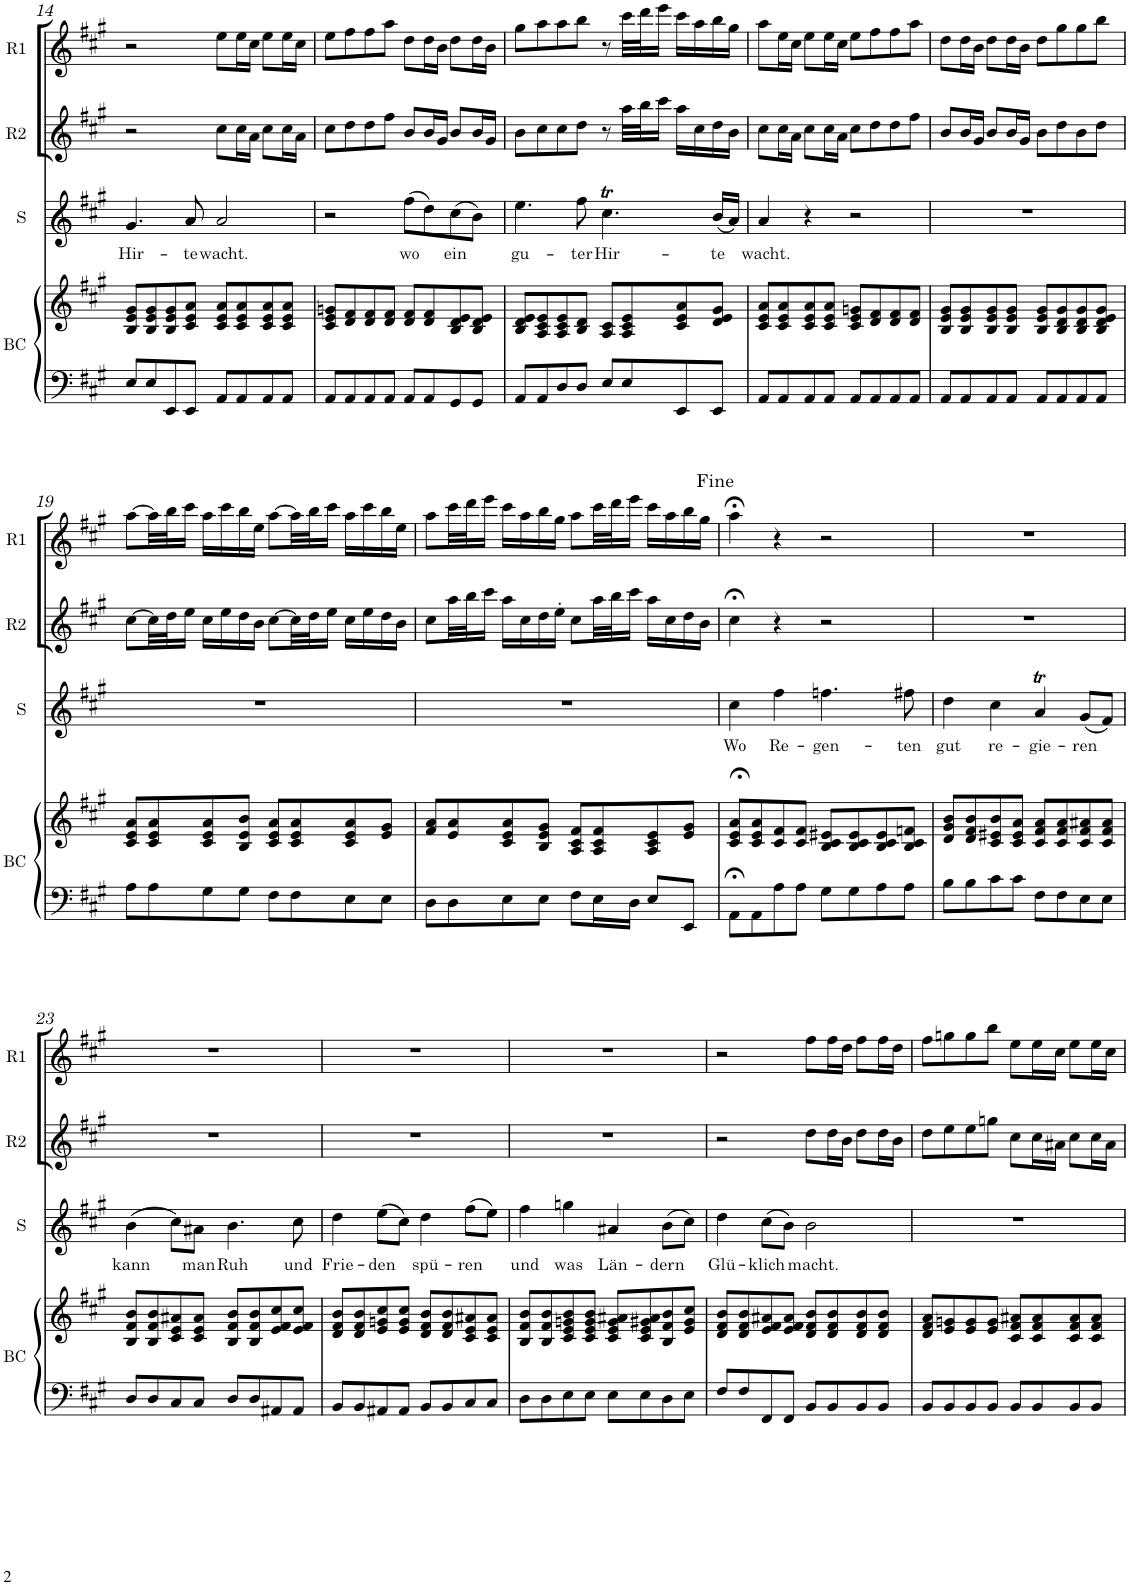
**kern	**kern	**kern	**text	**kern	**kern
*part4	*part4	*part3	*part3	*part2	*part1
*staff5	*staff4	*staff3	*staff3	*staff2	*staff1
*I"BC	*	*I"S	*	*I"R2	*I"R1
*I'BC	*	*I'S	*	*I'R2	*I'R1
!!LO:PB:g=z
*clefF4	*clefG2	*clefG2	*	*clefG2	*clefG2
*k[f#c#g#]	*k[f#c#g#]	*k[f#c#g#]	*	*k[f#c#g#]	*k[f#c#g#]
*M4/4	*M4/4	*M4/4	*	*M4/4	*M4/4
=14	=14	=14	=14	=14	=14
!	!	!	!LO:LY:b	!	!
8E/L	8B/ 8e/ 8g#/L	4.g#/	Hir-	2r	2r
8E/	8B/ 8e/ 8g#/	.	.	.	.
8EE/	8B/ 8e/ 8g#/	.	.	.	.
!	!	!	!LO:LY:b	!	!
8EE/J	8c#/ 8e/ 8a/J	8a/	-te	.	.
!	!	!	!LO:LY:b	!	!
8AA/L	8c#/ 8e/ 8a/L	2a/	wacht.	8cc#\L	8ee\L
8AA/	8c#/ 8e/ 8a/	.	.	16cc#\L	16ee\L
.	.	.	.	16a\JJ	16cc#\JJ
8AA/	8c#/ 8e/ 8a/	.	.	8cc#\L	8ee\L
8AA/J	8c#/ 8e/ 8a/J	.	.	16cc#\L	16ee\L
.	.	.	.	16a\JJ	16cc#\JJ
=15	=15	=15	=15	=15	=15
8AA/L	8c#/ 8e/ 8gn/L	2r	.	8cc#\L	8ee\L
8AA/	8d/ 8f#/	.	.	8dd\	8ff#\
8AA/	8d/ 8f#/	.	.	8dd\	8ff#\
8AA/J	8d/ 8f#/J	.	.	8ff#\J	8aa\J
!	!	!	!LO:LY:b	!	!
8AA/L	8d/ 8f#/L	(8ff#\L	wo	8b/L	8dd\L
8AA/	8d/ 8f#/	8dd\)	.	16b/L	16dd\L
.	.	.	.	16g#/JJ	16b\JJ
!	!	!	!LO:LY:b	!	!
8GG#/	8B/ 8d/ 8e/	(8cc#\	ein	8b/L	8dd\L
8GG#/J	8B/ 8d/ 8e/J	8b\J)	.	16b/L	16dd\L
.	.	.	.	16g#/JJ	16b\JJ
=16	=16	=16	=16	=16	=16
!	!	!	!LO:LY:b	!	!
8AA/L	8B/ 8d/ 8e/L	4.ee\	gu-	8b\L	8gg#\L
8AA/	8A/ 8c#/ 8e/	.	.	8cc#\	8aa\
8D/	8A/ 8c#/ 8e/	.	.	8cc#\	8aa\
!	!	!	!LO:LY:b	!	!
8D/J	8B/ 8d/J	8ff#\	-ter	8dd\J	8bb\J
!	!	!	!LO:LY:b	!	!
8E/L	8A/ 8c#/L	4.cc#t\	Hir-	8r	8r
8E/	8A/ 8c#/ 8e/	.	.	32aa\LLL	32ccc#\LLL
.	.	.	.	32bb\J	32ddd\J
.	.	.	.	16ccc#\JJ	16eee\JJ
8EE/	8c#/ 8e/ 8a/	.	.	16aa\LL	16ccc#\LL
.	.	.	.	16cc#\	16aa\
!	!	!	!LO:LY:b	!	!
8EE/J	8d/ 8e/ 8g#/J	(16b/LL	-te	16dd\	16bb\
.	.	16a/JJ)	.	16b\JJ	16gg#\JJ
=17	=17	=17	=17	=17	=17
!	!	!	!LO:LY:b	!	!
8AA/L	8c#/ 8e/ 8a/L	4a/	-wacht.	8cc#\L	8aa\L
8AA/	8c#/ 8e/ 8a/	.	.	16cc#\L	16ee\L
.	.	.	.	16a\JJ	16cc#\JJ
8AA/	8c#/ 8e/ 8a/	4r	.	8cc#\L	8ee\L
8AA/J	8c#/ 8e/ 8a/J	.	.	16cc#\L	16ee\L
.	.	.	.	16a\JJ	16cc#\JJ
8AA/L	8c#/ 8e/ 8gn/L	2r	.	8cc#\L	8ee\L
8AA/	8d/ 8f#/	.	.	8dd\	8ff#\
8AA/	8d/ 8f#/	.	.	8dd\	8ff#\
8AA/J	8d/ 8f#/J	.	.	8ff#\J	8aa\J
=18	=18	=18	=18	=18	=18
8AA/L	8B/ 8e/ 8g#/L	1r	.	8b/L	8dd\L
8AA/	8B/ 8e/ 8g#/	.	.	16b/L	16dd\L
.	.	.	.	16g#/JJ	16b\JJ
8AA/	8B/ 8e/ 8g#/	.	.	8b/L	8dd\L
8AA/J	8B/ 8e/ 8g#/J	.	.	16b/L	16dd\L
.	.	.	.	16g#/JJ	16b\JJ
8AA/L	8B/ 8e/ 8g#/L	.	.	8b\L	8dd\L
8AA/	8B/ 8d/ 8g#/	.	.	8dd\	8gg#\
8AA/	8B/ 8d/ 8g#/	.	.	8b\	8gg#\
8AA/J	8B/ 8d/ 8e/ 8g#/J	.	.	8dd\J	8bb\J
!!LO:LB:g=z
=19	=19	=19	=19	=19	=19
8A\L	8c#/ 8e/ 8a/L	1r	.	[8cc#\L	[8aa\L
8A\	8c#/ 8e/ 8a/	.	.	32cc#\LL]	32aa\LL]
.	.	.	.	32dd\J	32bb\J
.	.	.	.	16ee\JJ	16ccc#\JJ
8G#\	8c#/ 8e/ 8a/	.	.	16cc#\LL	16aa\LL
.	.	.	.	16ee\	16ccc#\
8G#\J	8B/ 8e/ 8b/J	.	.	16dd\	16bb\
.	.	.	.	16b\JJ	16ee\JJ
8F#\L	8c#/ 8e/ 8a/L	.	.	[8cc#\L	[8aa\L
8F#\	8c#/ 8e/ 8a/	.	.	32cc#\LL]	32aa\LL]
.	.	.	.	32dd\J	32bb\J
.	.	.	.	16ee\JJ	16ccc#\JJ
8E\	8c#/ 8e/ 8a/	.	.	16cc#\LL	16aa\LL
.	.	.	.	16ee\	16ccc#\
8E\J	8e/ 8g#/J	.	.	16dd\	16bb\
.	.	.	.	16b\JJ	16ee\JJ
=20	=20	=20	=20	=20	=20
8D\L	8f#/ 8a/L	1r	.	8cc#\L	8aa\L
8D\	8e/ 8a/	.	.	32aa\LL	32ccc#\LL
.	.	.	.	32bb\J	32ddd\J
.	.	.	.	16ccc#\JJ	16eee\JJ
8E\	8c#/ 8e/ 8a/	.	.	16aa\LL	16ccc#\LL
.	.	.	.	16cc#\	16aa\
8E\J	8B/ 8e/ 8g#/J	.	.	16dd\	16bb\
.	.	.	.	16ee'\JJ	16gg#\JJ
8F#\L	8A/ 8c#/ 8f#/L	.	.	8cc#\L	8aa\L
16E\L	8A/ 8c#/ 8f#/	.	.	32aa\LL	32ccc#\LL
.	.	.	.	32bb\J	32ddd\J
16D\JJ	.	.	.	16ccc#\JJ	16eee\JJ
8E/L	8A/ 8c#/ 8e/	.	.	16aa\LL	16ccc#\LL
.	.	.	.	16cc#\	16aa\
8EE/J	8e/ 8g#/J	.	.	16dd\	16bb\
.	.	.	.	16b\JJ	16gg#\JJ
=21	=21	=21	=21	=21	=21
!	!	!	!LO:LY:b	!	!
8AA;<\L	8c#/;< 8e/;< 8a/;<L	4cc#\	Wo	4cc#;<\	4aa;<\
8AA\	8c#/ 8e/ 8a/	.	.	.	.
!	!	!	!LO:LY:b	!	!
8A\	8c#/ 8f#/	4ff#\	Re-	4r	4r
8A\J	8c#/ 8f#/J	.	.	.	.
!	!	!	!LO:LY:b	!	!
8G#\L	8B/ 8c#/ 8e#X/L	4.ffn\	-gen-	2r	2r
8G#\	8B/ 8c#/ 8e#/	.	.	.	.
8A\	8B/ 8c#/ 8e#/	.	.	.	.
!	!	!	!LO:LY:b	!	!
8A\J	8B/ 8c#/ 8fn/J	8ff#X\	-ten	.	.
=22	=22	=22	=22	=22	=22
!	!	!	!LO:LY:b	!	!
8B\L	8d/ 8g#/ 8b/L	4dd\	gut	1r	1r
8B\	8d/ 8f#/ 8b/	.	.	.	.
!	!	!	!LO:LY:b	!	!
8c#\	8c#/ 8e#X/ 8b/	4cc#\	re-	.	.
8c#\J	8c#/ 8e#/ 8a/J	.	.	.	.
!	!	!	!LO:LY:b	!	!
8F#\L	8c#/ 8f#/ 8a/L	4aT/	-gie-	.	.
8F#\	8c#/ 8f#/ 8a/	.	.	.	.
!	!	!	!LO:LY:b	!	!
8E\	8c#/ 8f#/ 8a#X/	(8g#/L	-ren	.	.
8E\J	8c#/ 8f#/ 8a#/J	8f#/J)	.	.	.
!!LO:LB:g=z
=23	=23	=23	=23	=23	=23
!	!	!	!LO:LY:b	!	!
8D/L	8B/ 8f#/ 8b/L	(4b\	kann	1r	1r
8D/	8B/ 8f#/ 8b/	.	.	.	.
8C#/	8c#/ 8e/ 8a#X/	8cc#\L)	.	.	.
!	!	!	!LO:LY:b	!	!
8C#/J	8c#/ 8e/ 8a#/J	8a#X\J	man	.	.
!	!	!	!LO:LY:b	!	!
8D/L	8B/ 8f#/ 8b/L	4.b\	Ruh	.	.
8D/	8B/ 8f#/ 8b/	.	.	.	.
8AA#X/	8e/ 8f#/ 8cc#/	.	.	.	.
!	!	!	!LO:LY:b	!	!
8AA#/J	8e/ 8f#/ 8cc#/J	8cc#\	und	.	.
=24	=24	=24	=24	=24	=24
!	!	!	!LO:LY:b	!	!
8BB/L	8d/ 8f#/ 8b/L	4dd\	Frie-	1r	1r
8BB/	8d/ 8f#/ 8b/	.	.	.	.
!	!	!	!LO:LY:b	!	!
8AA#X/	8e/ 8gn/ 8cc#/	(8ee\L	-den	.	.
8AA#/J	8e/ 8g/ 8cc#/J	8cc#\J)	.	.	.
!	!	!	!LO:LY:b	!	!
8BB/L	8d/ 8f#/ 8b/L	4dd\	spü-	.	.
8BB/	8d/ 8f#/ 8b/	.	.	.	.
!	!	!	!LO:LY:b	!	!
8C#/	8c#/ 8e/ 8a#X/	(8ff#\L	-ren	.	.
8C#/J	8c#/ 8e/ 8a#/J	8ee\J)	.	.	.
=25	=25	=25	=25	=25	=25
!	!	!	!LO:LY:b	!	!
8D\L	8B/ 8f#/ 8b/L	4ff#\	und	1r	1r
8D\	8B/ 8f#/ 8b/	.	.	.	.
!	!	!	!LO:LY:b	!	!
8E\	8c#/ 8e/ 8gn/ 8b/	4ggn\	was	.	.
8E\J	8c#/ 8e/ 8g/ 8b/J	.	.	.	.
!	!	!	!LO:LY:b	!	!
8E\L	8c#/ 8e/ 8g/ 8a#X/L	4a#X/	Län-	.	.
8E\	8c#/ 8e/ 8g#X/ 8a#/	.	.	.	.
!	!	!	!LO:LY:b	!	!
8D\	8B/ 8f#/ 8b/	(8b\L	-dern	.	.
8E\J	8e/ 8g#/ 8cc#/J	8cc#\J)	.	.	.
=26	=26	=26	=26	=26	=26
!	!	!	!LO:LY:b	!	!
8F#/L	8d/ 8f#/ 8b/L	4dd\	Glü-	2r	2r
8F#/	8d/ 8f#/ 8b/	.	.	.	.
!	!	!	!LO:LY:b	!	!
8FF#/	8e/ 8f#/ 8a#X/	(8cc#\L	-klich	.	.
8FF#/J	8e/ 8f#/ 8a#/J	8b\J)	.	.	.
!	!	!	!LO:LY:b	!	!
8BB/L	8d/ 8f#/ 8b/L	2b\	macht.	8dd\L	8ff#\L
8BB/	8d/ 8f#/ 8b/	.	.	16dd\L	16ff#\L
.	.	.	.	16b\JJ	16dd\JJ
8BB/	8d/ 8f#/ 8b/	.	.	8dd\L	8ff#\L
8BB/J	8d/ 8f#/ 8b/J	.	.	16dd\L	16ff#\L
.	.	.	.	16b\JJ	16dd\JJ
=27	=27	=27	=27	=27	=27
8BB/L	8d/ 8f#/ 8a/L	1r	.	8dd\L	8ff#\L
8BB/	8e/ 8gn/	.	.	8ee\	8ggn\
8BB/	8e/ 8g/	.	.	8ee\	8gg\
8BB/J	8e/ 8g/J	.	.	8ggn\J	8bb\J
8BB/L	8c#/ 8f#/ 8a#X/L	.	.	8cc#\L	8ee\L
8BB/	8c#/ 8f#/ 8a#/	.	.	16cc#\L	16ee\L
.	.	.	.	16a#X\JJ	16cc#\JJ
8BB/	8c#/ 8f#/ 8a#/	.	.	8cc#\L	8ee\L
8BB/J	8c#/ 8f#/ 8a#/J	.	.	16cc#\L	16ee\L
.	.	.	.	16a#\JJ	16cc#\JJ
=	=	=	=	=	=
*-	*-	*-	*-	*-	*-
